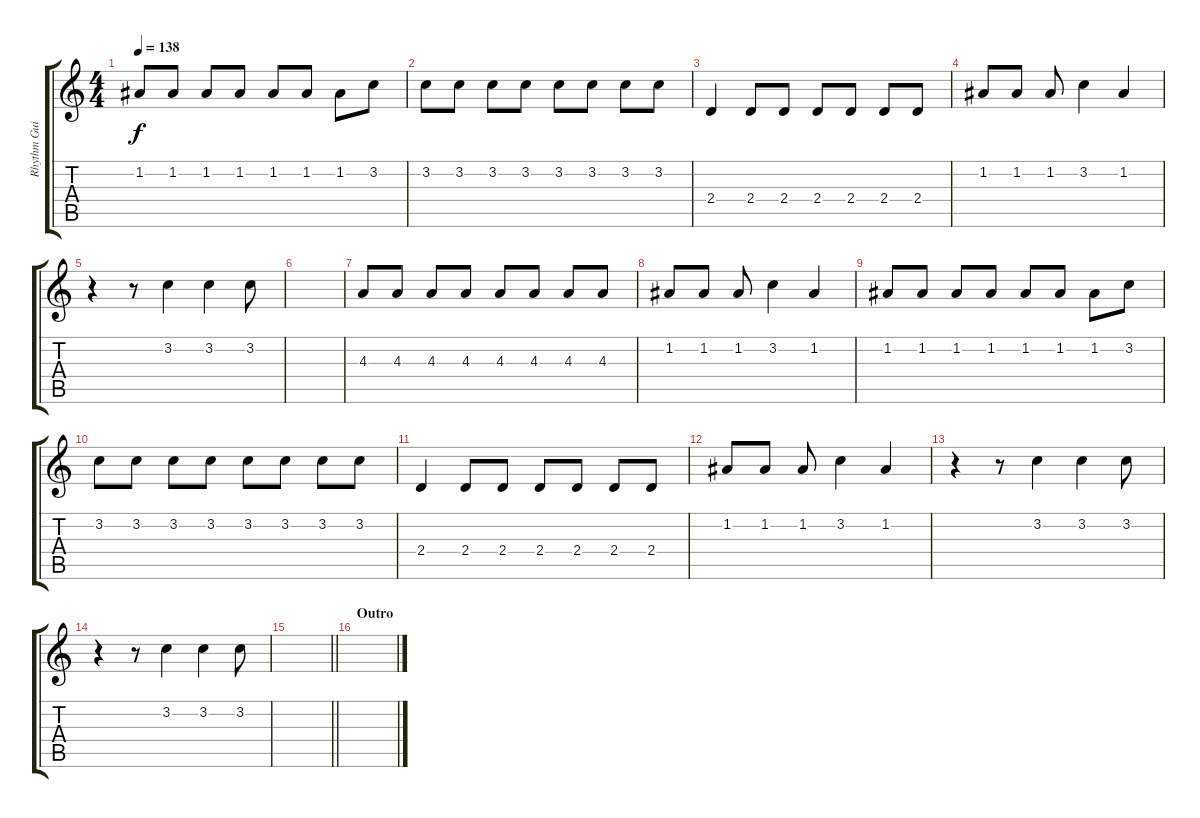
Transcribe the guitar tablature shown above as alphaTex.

\track ("Rhythm Guitar" "Rhythm Gui") {instrument distortionguitar}
\staff {score tabs}
\tuning (D4 A3 F3 C3 G2 D2) {hide}
\ts (4 4)
\tempo 138
\clef g2
\ks c
1.2.8{dy f} 1.2.8 1.2.8 1.2.8 1.2.8 1.2.8 1.2.8 3.2.8 |
3.2.8 3.2.8 3.2.8 3.2.8 3.2.8 3.2.8 3.2.8 3.2.8 |
2.4.4 2.4.8 2.4.8 2.4.8 2.4.8 2.4.8 2.4.8 |
1.2.8 1.2.8 1.2.8 3.2.4 1.2.4 |
r.4 r.8 3.2.4 3.2.4 3.2.8 |
|
4.3.8 4.3.8 4.3.8 4.3.8 4.3.8 4.3.8 4.3.8 4.3.8 |
1.2.8 1.2.8 1.2.8 3.2.4 1.2.4 |
1.2.8 1.2.8 1.2.8 1.2.8 1.2.8 1.2.8 1.2.8 3.2.8 |
3.2.8 3.2.8 3.2.8 3.2.8 3.2.8 3.2.8 3.2.8 3.2.8 |
2.4.4 2.4.8 2.4.8 2.4.8 2.4.8 2.4.8 2.4.8 |
1.2.8 1.2.8 1.2.8 3.2.4 1.2.4 |
r.4 r.8 3.2.4 3.2.4 3.2.8 |
r.4 r.8 3.2.4 3.2.4 3.2.8 |
\barLineRight lightlight
|
\section ("" "Outro")
